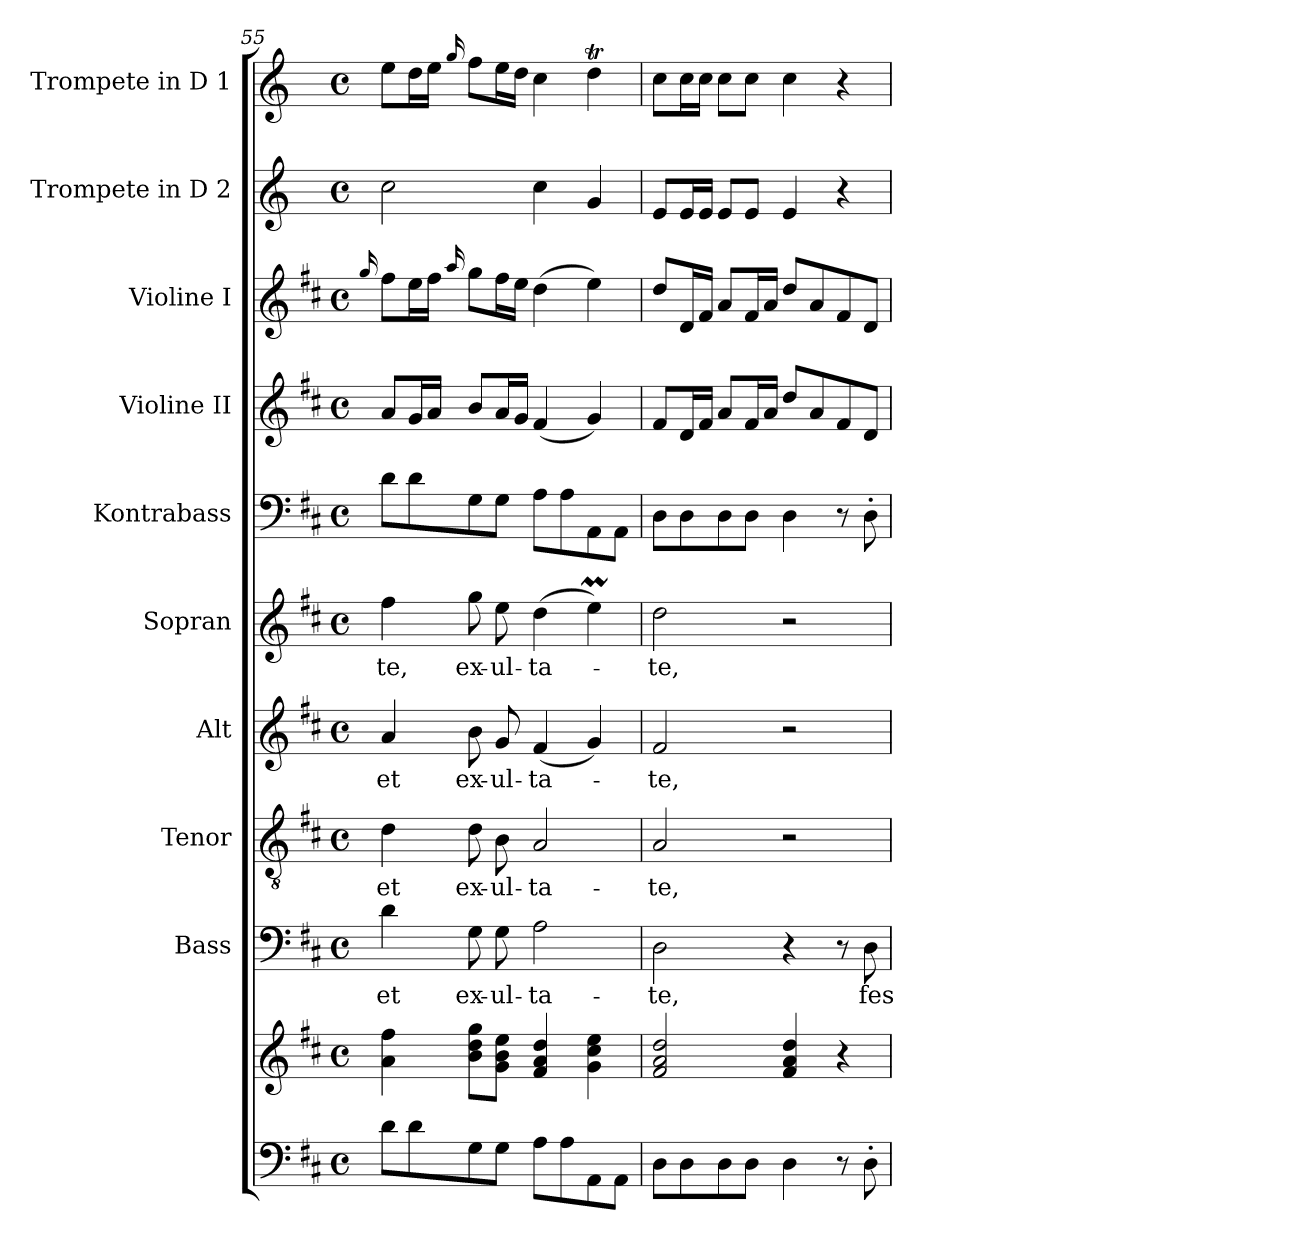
**kern	**kern	**kern	**text	**kern	**text	**kern	**text	**kern	**text	**kern	**kern	**kern	**kern	**kern
*part10	*part10	*part9	*part9	*part8	*part8	*part7	*part7	*part6	*part6	*part5	*part4	*part3	*part2	*part1
*staff11	*staff10	*staff9	*staff9	*staff8	*staff8	*staff7	*staff7	*staff6	*staff6	*staff5	*staff4	*staff3	*staff2	*staff1
*	*	*I"Bass	*	*I"Tenor	*	*I"Alt	*	*I"Sopran	*	*I"Kontrabass	*I"Violine II	*I"Violine I	*I"Trompete in D 2	*I"Trompete in D 1
*	*	*I'B.	*	*I'T.	*	*I'A.	*	*I'S.	*	*I'Kb.	*I'Vl. II	*I'Vl. I	*I'Trp. D 2	*I'Trp. D 1
*clefF4	*clefG2	*clefF4	*	*clefGv2	*	*clefG2	*	*clefG2	*	*clefF4	*clefG2	*clefG2	*clefG2	*clefG2
*	*	*	*	*	*	*	*	*	*	*ITrd7c12	*	*	*ITrd-1c-2	*ITrd-1c-2
*k[f#c#]	*k[f#c#]	*k[f#c#]	*	*k[f#c#]	*	*k[f#c#]	*	*k[f#c#]	*	*k[f#c#]	*k[f#c#]	*k[f#c#]	*k[f#c#]	*k[f#c#]
*D:	*D:	*D:	*	*D:	*	*D:	*	*D:	*	*D:	*D:	*D:	*D:	*D:
*M4/4	*M4/4	*M4/4	*	*M4/4	*	*M4/4	*	*M4/4	*	*M4/4	*M4/4	*M4/4	*M4/4	*M4/4
*met(c)	*met(c)	*met(c)	*	*met(c)	*	*met(c)	*	*met(c)	*	*met(c)	*met(c)	*met(c)	*met(c)	*met(c)
=55	=55	=55	=55	=55	=55	=55	=55	=55	=55	=55	=55	=55	=55	=55
.	.	.	.	.	.	.	.	.	.	.	.	16qqgg/	.	.
!	!	!	!LO:LY:b	!	!LO:LY:b	!	!LO:LY:b	!	!LO:LY:b	!	!	!	!	!
8d\L	4a\ 4ff#\	4d\	et	4d\	et	4a/	et	4ff#\	-te,	8D\L	8a/L	8ff#\L	2dd\	8ff#\L
8d\	.	.	.	.	.	.	.	.	.	8D\	16g/L	16ee\L	.	16ee\L
.	.	.	.	.	.	.	.	.	.	.	16a/JJ	16ff#\JJ	.	16ff#\JJ
.	.	.	.	.	.	.	.	.	.	.	.	16qqaa/	.	16qqaa/
!	!	!	!LO:LY:b	!	!LO:LY:b	!	!LO:LY:b	!	!LO:LY:b	!	!	!	!	!
8G\	8b\ 8dd\ 8gg\L	8G\	ex-	8d\	ex-	8b\	ex-	8gg\	ex-	8GG\	8b/L	8gg\L	.	8gg\L
!	!	!	!LO:LY:b	!	!LO:LY:b	!	!LO:LY:b	!	!LO:LY:b	!	!	!	!	!
8G\J	8g\ 8b\ 8ee\J	8G\	-ul-	8B\	-ul-	8g/	-ul-	8ee\	-ul-	8GG\J	16a/L	16ff#\L	.	16ff#\L
.	.	.	.	.	.	.	.	.	.	.	16g/JJ	16ee\JJ	.	16ee\JJ
!	!	!	!LO:LY:b	!	!LO:LY:b	!	!LO:LY:b	!	!LO:LY:b	!	!	!	!	!
8A\L	4f#/ 4a/ 4dd/	2A\	-ta-	2A/	-ta-	(<4f#/	-ta-	(>4dd\	-ta-	8AA\L	(<4f#/	(>4dd\	4dd\	4dd\
8A\	.	.	.	.	.	.	.	.	.	8AA\	.	.	.	.
8AA\	4g\ 4cc#\ 4ee\	.	.	.	.	4g/)	.	4eeM\)	.	8AAA\	4g/)	4ee\)	4a/	4eeT\
8AA\J	.	.	.	.	.	.	.	.	.	8AAA\J	.	.	.	.
=56	=56	=56	=56	=56	=56	=56	=56	=56	=56	=56	=56	=56	=56	=56
!	!	!	!LO:LY:b	!	!LO:LY:b	!	!LO:LY:b	!	!LO:LY:b	!	!	!	!	!
8D\L	2f#/ 2a/ 2dd/	2D\	-te,	2A/	-te,	2f#/	-te,	2dd\	-te,	8DD\L	8f#/L	8dd/L	8f#/L	8dd\L
8D\	.	.	.	.	.	.	.	.	.	8DD\	16d/L	16d/L	16f#/L	16dd\L
.	.	.	.	.	.	.	.	.	.	.	16f#/JJ	16f#/JJ	16f#/JJ	16dd\JJ
8D\	.	.	.	.	.	.	.	.	.	8DD\	8a/L	8a/L	8f#/L	8dd\L
8D\J	.	.	.	.	.	.	.	.	.	8DD\J	16f#/L	16f#/L	8f#/J	8dd\J
.	.	.	.	.	.	.	.	.	.	.	16a/JJ	16a/JJ	.	.
4D\	4f#/ 4a/ 4dd/	4r	.	2r	.	2r	.	2r	.	4DD\	8dd/L	8dd/L	4f#/	4dd\
.	.	.	.	.	.	.	.	.	.	.	8a/	8a/	.	.
8r	4r	8r	.	.	.	.	.	.	.	8r	8f#/	8f#/	4r	4r
!	!	!	!LO:LY:b	!	!	!	!	!	!	!	!	!	!	!
8D'>\	.	8D\	fes-	.	.	.	.	.	.	8DD'>\	8d/J	8d/J	.	.
=	=	=	=	=	=	=	=	=	=	=	=	=	=	=
*-	*-	*-	*-	*-	*-	*-	*-	*-	*-	*-	*-	*-	*-	*-
